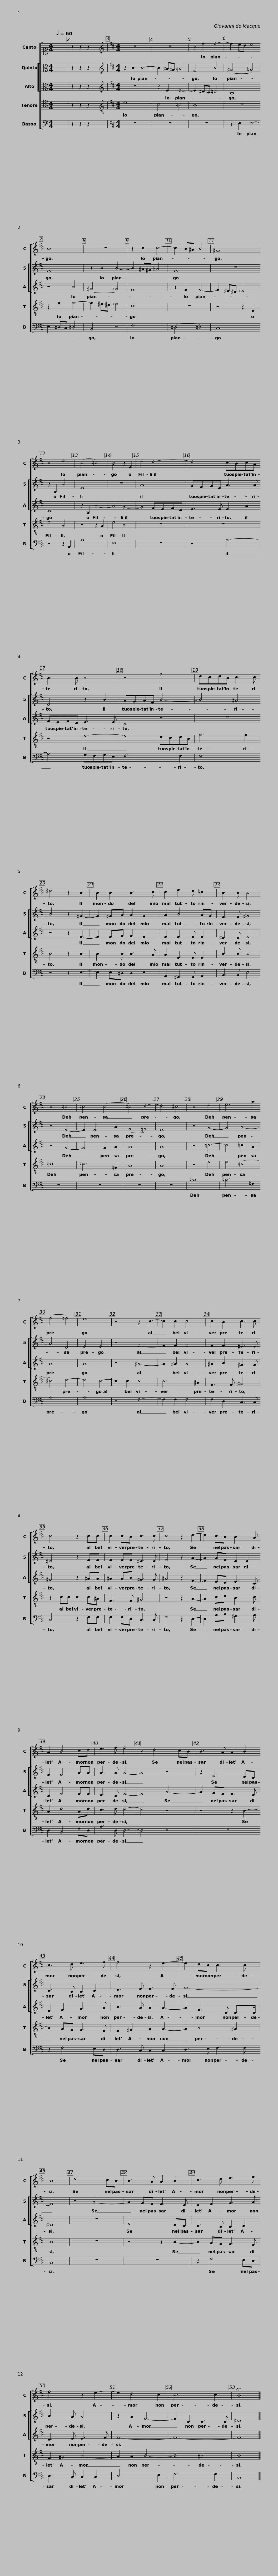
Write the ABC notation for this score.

X:1
%%score [ 1 [ 2 3 ] 4 5 ]
L:1/8
Q:1/4=60
M:4/4
I:linebreak $
K:C
V:1 alto1
V:2 alto
V:3 alto
V:4 tenor
V:5 bass
V:1
 x8 | z2 z2 z2 x2 |[K:D][M:4/4][K:treble] z8 | z8 | z2 f2 f4- | %5
 f2 ed e4 | B8 | z8 |$ z2 c2 c4- | c2 B^A B4 | %10
 ^G8 | z4 e4 | (c4 =c4) | B4 z2 E2 | e4 d4- |$ %15
 d4 cBcA | B3 B B4 | z4 f4 | dcdB c3 c |$ ^d4 z2 B2 | %20
 B2 B2 B3 c | c2 e3 d =c2 | B3 B B4 | z4 =c4 | =c4 (c4 | %25
 !courtesy!^c4) d4- |$ d4 !courtesy!^c4 | z4 e4 | e6 a2 | (f4 =f4) | %30
 e8 | z4 z2 c2- | c2 c2 c4 | c2 B2 c3 c |$ c4 z2 cc | %35
 c2 cB c3 c | c4 z2 d2- | d2 cB B3 A | A2 B4 cd | e3 f f4 |$ %40
 z2 d4 cB | B3 A A2 B2 | c3 d e3 f | f4 z2 e2- | e2 dc c3 c | %45
 B8 |$ d6 cB | B3 A A2 B2 | c3 d e3 f | f4 z2 e2- | %50
 e2 d4 c2 | c6 c2 | !fermata!B8 |] %53
V:2
 x8 | z2 z2 z2 x2 |[K:D][M:4/4][K:treble] z2 B2 B4- | B2 ^A^G =A4 | F4 B4 | %5
 (^G4 =G4) | F8 | z2 B2 B4- |$ B2 ^A^G =A4 | F8 | %10
 z8 | z2 A,2 A4 | E8 | z8 | A8 |$ %15
 GFGE A3 A | D4 z2 B2 | AGAF B4- | B4 ^A4 |$ B4 z2 ^G2- | %20
 G2 ^GA A2 G2 | A2 B4 AG | F3 F ^G4 | z4 E4- | E2 E4 A2 | %25
 (F4 =F4) |$ E8 | z4 G4- | G4 A4- | A4 D4 | %30
 E4 E4 | z4 F4- | F2 F2 F4 | F2 F2 ^E3 E |$ ^E4 z2 FF | %35
 F2 FF ^E3 E | F4 z2 A2- | A2 AF E2 E2 | F2 F4 AA | A3 A A4- |$ %40
 A4 z4 | z2 E4 DC | C3 B, B,2 C2 | D3 E E3 E | F8- | %45
 F8 |$ z4 A4- | A2 GF F3 E | E2 F2 G3 A | B3 A A4 | %50
 z2 A2 F4- | F2 C2 C3 C | ^D8 |] %53
V:3
 x8 | z2 z2 z2 x2 |[K:D][M:4/4][K:treble] z8 | z2 E2 E4- | E2 ^DC =D4 | %5
 B,8 | z4 B4 | (^G4 =G4) |$ F8 | z2 F2 F4- | %10
 F2 ^E^D =E4 | C8 | z2 A,2 A4- | A4 G4- | G4 FEFD |$ %15
 E3 E E2 A2 | FEFD E3 E | C4 z4 | z8 |$ z4 z2 E2- | %20
 E2 EF F2 E2 | E2 E3 E E2 | ^D3 D E4 | z4 G4- | G4 G2 A2 | %25
 A8 |$ A8 | z4 =c4- | c4 =c2 A2 | A8 | %30
 A8 | z4 ^A4- | A2 ^A2 A4 | ^A2 B2 ^G3 G |$ ^G4 z2 ^AA | %35
 ^A2 AB ^G3 G | ^A4 z2 F2- | F2 ED E3 C | D2 F4 FF | E3 D F4- |$ %40
 F4 A4- | A2 GF F3 E | E2 F2 G3 A | B3 A A2 A2- | A2 F3 C C>C | %45
 ^D8 |$ z8 | E6 DC | C3 B, B,2 C2 | D3 E E3 F | %50
 F8- | F8- | F8 |] %53
V:4
 x8 | z2 z2 z2 x2 |[K:D][M:4/4][K:treble-8] e8 | c4 =c4 | B8 | %5
 z8 | z2 f2 f4- | f2 ^e^d =e4 |$ c8 | z8 | %10
 z4 z2 E2 | e4 A4 | z4 z2 A2 | e4 B4 | z8 |$ %15
 z8 | z4 e4- | e4 dcdB | f6 f2 |$ B4 z2 B2 | %20
 B3 B B3 A | A2 E3 E E2 | B3 B B4 | =c8 | =c6 =F2 | %25
 A8 |$ A8 | z4 e4 | e4 (=c4 | !courtesy!^c4) d4- | %30
 d4 c4- | c2 c2 c4 | c6 ^A2 | F3 F ^G4 |$ z2 cc c2 c^A | %35
 F3 F ^G4 | z4 z2 A2- | A2 cd B3 c | A2 d4 Ad | c3 d d4- |$ %40
 d4 z4 | z4 z2 B2- | B2 AG G3 F | F2 ^G2 A2 A2- | A2 B4 ^A2 | %45
 B8 |$ z8 | z4 z2 B2- | B2 AG G3 F | F2 ^G2 A4- | %50
 A2 A2 B4- | B4 ^A4 | B8 |] %53
V:5
 x8 | z2 z2 z2 x2 |[K:D][M:4/4] z8 | z8 | z8 | %5
 z2 E,2 E,4- | E,2 ^D,C, =D,4 | B,,4 z4 |$ F,8 | (^D,4 =D,4) | %10
 C,8 | z4 z2 A,,2 | A,8 | E,8 | z8 |$ %15
 z4 A,4- | A,4 G,F,G,E, | F,6 F,2 | F,8 |$ z4 z2 E,2- | %20
 E,2 E,^D, D,2 E,2 | A,,2 ^G,,3 G,, A,,2 | B,,3 B,, E,4 | z8 | z8 | %25
 z8 |$ z8 | =C8 | =C6 =F,2 | A,8 | %30
 A,8 | z4 F,4- | F,2 F,2 F,4 | F,2 D,2 C,3 C, |$ C,4 z2 F,F, | %35
 F,2 F,D, C,3 C, | F,4 z2 D,2- | D,2 A,B, ^G,3 A, | D,2 B,,4 F,D, | A,3 D, D,4- |$ %40
 D,4 z4 | z8 | z2 F,4 E,D, | D,3 C, C,2 C,2 | D,3 E, F,3 F, | %45
 B,,8 |$ z8 | z8 | z2 F,4 E,D, | D,3 C, C,2 C,2 | %50
 D,6 E,2 | F,6 F,2 | B,,8 |] %53
